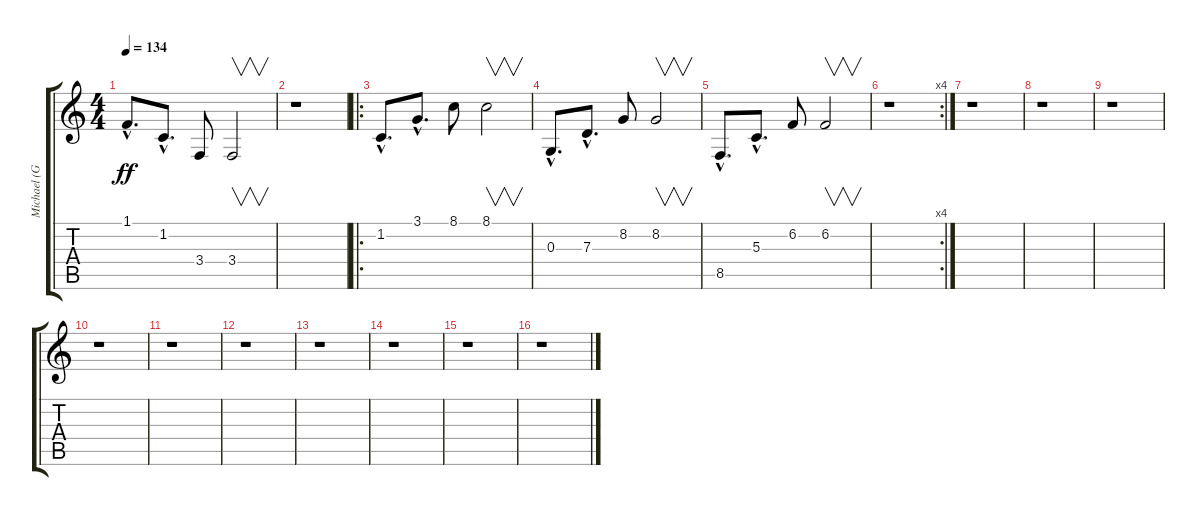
\track ("Michael (Gesang)" "Michael (G") {instrument whistle}
\staff {score tabs}
\tuning (E4 B3 G3 D3 A2 E2) {hide}
\ts (4 4)
\tempo 134
\clef g2
\ks c
1.1{hac}.8{d dy ff} 1.2{hac}.8{d} 3.4.8 3.4.2{v} |
r.1 |
\ro
1.2{hac}.8{d} 3.1{hac}.8{d} 8.1.8 8.1.2{v} |
0.3{hac}.8{d} 7.3{hac}.8{d} 8.2.8 8.2.2{v} |
8.5{hac}.8{d} 5.3{hac}.8{d} 6.2.8 6.2.2{v} |
\rc 4
r.1 |
r.1 |
r.1 |
r.1 |
r.1 |
r.1 |
r.1 |
r.1 |
r.1 |
r.1 |
r.1
